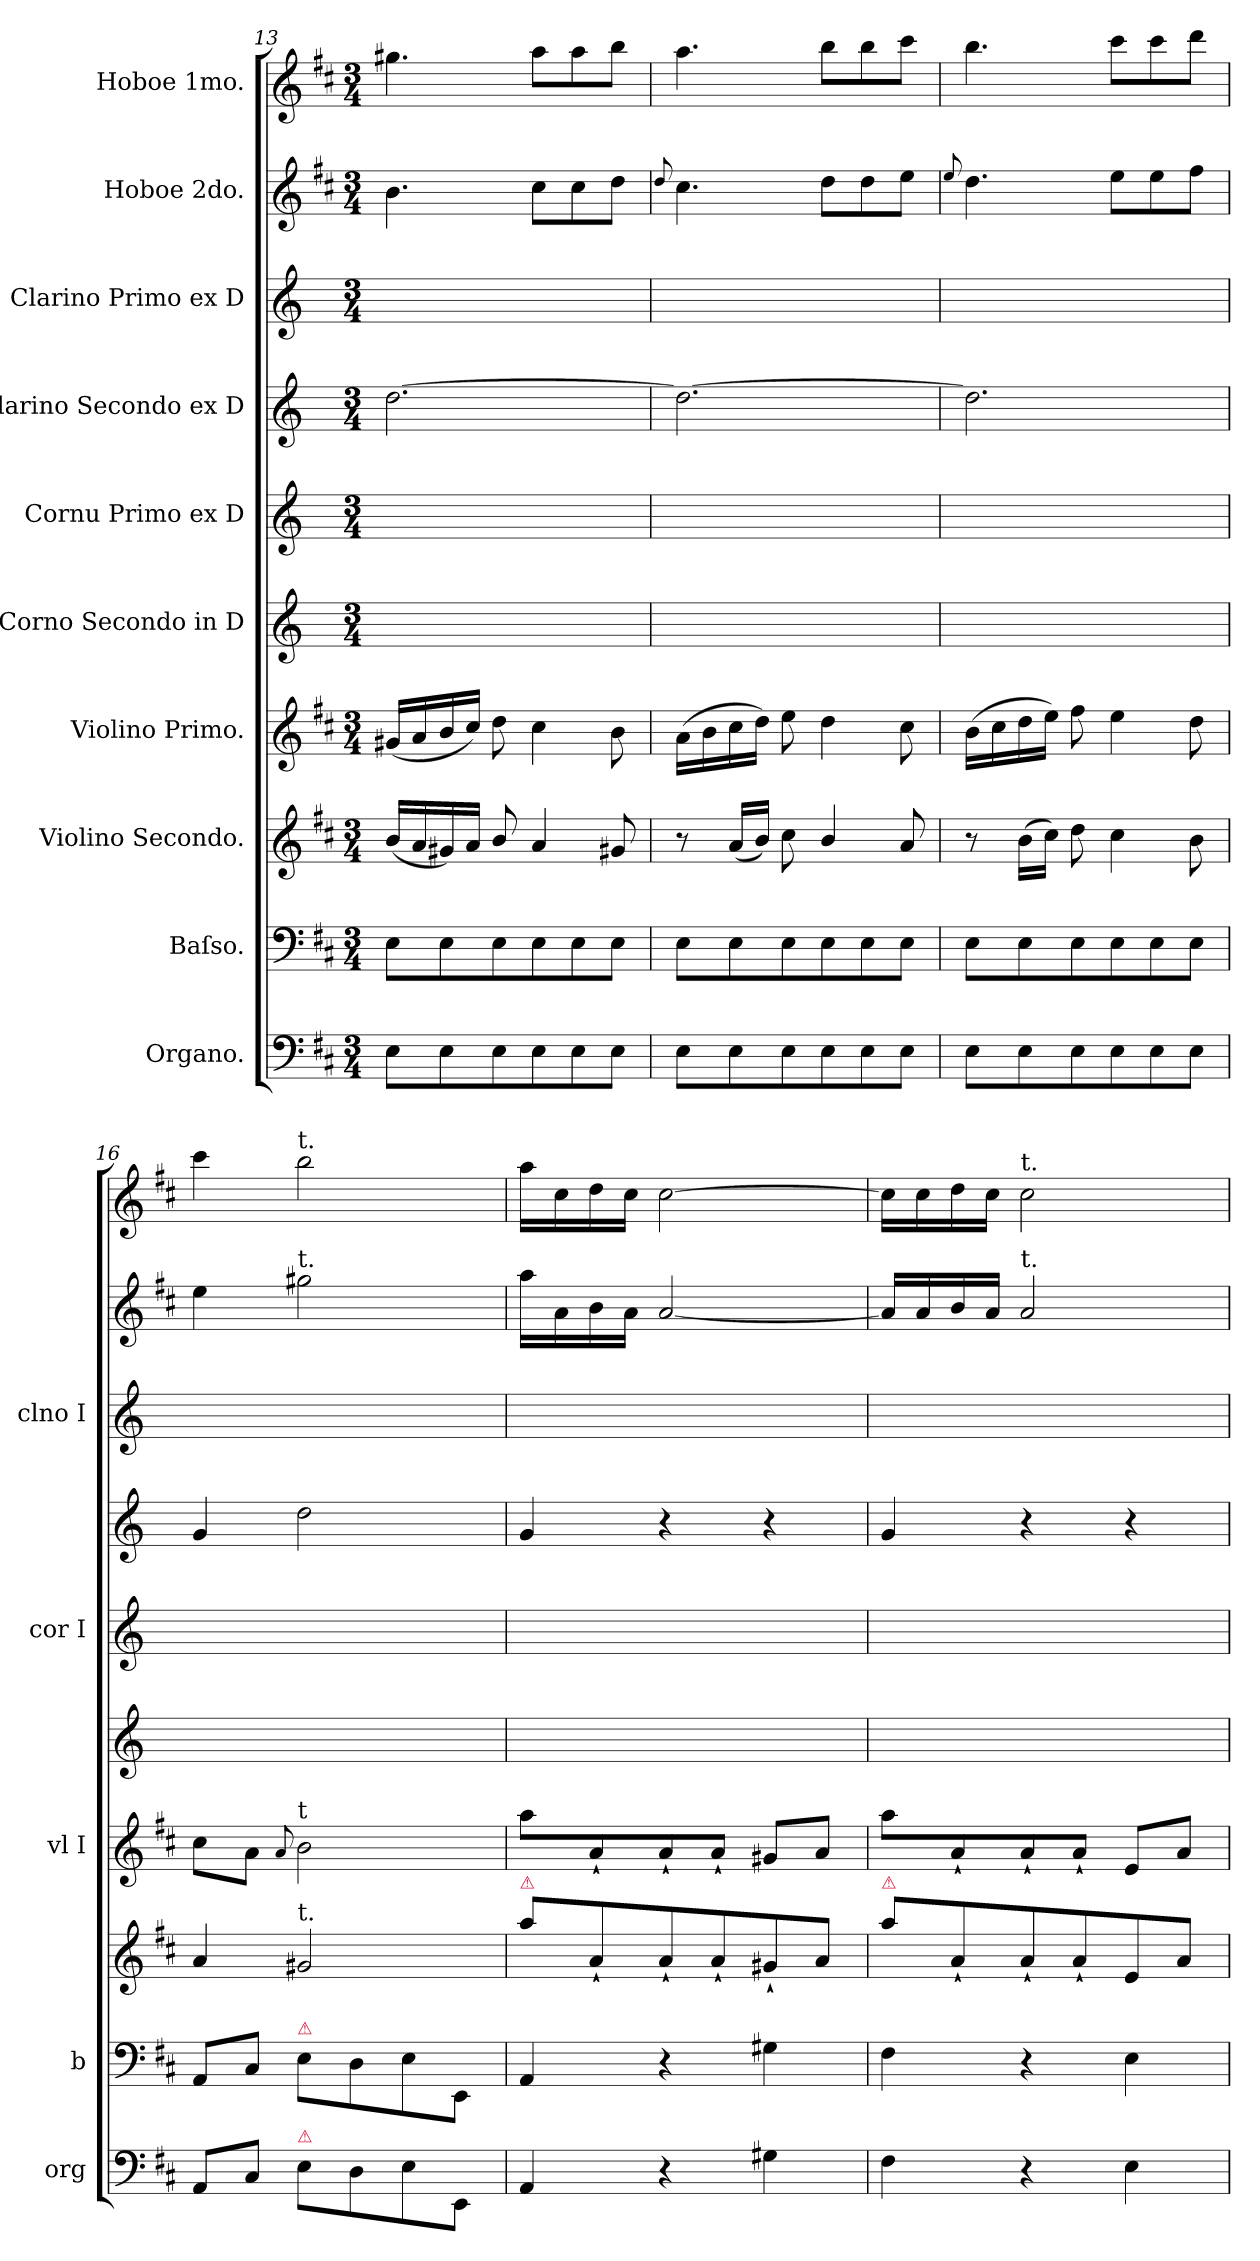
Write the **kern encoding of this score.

**kern	**kern	**kern	**kern	**kern	**kern	**kern	**kern	**kern	**kern
*part10	*part9	*part8	*part7	*part6	*part5	*part4	*part3	*part2	*part1
*staff10	*staff9	*staff8	*staff7	*staff6	*staff5	*staff4	*staff3	*staff2	*staff1
*I"Organo.	*I"Baſso.	*I"Violino Secondo.	*I"Violino Primo.	*I"Corno Secondo in D	*I"Cornu Primo ex D	*I"Clarino Secondo ex D	*I"Clarino Primo ex D	*I"Hoboe 2do.	*I"Hoboe 1mo.
*I'org	*I'b	*	*I'vl I	*	*I'cor I	*	*I'clno I	*	*
*clefF4	*clefF4	*clefG2	*clefG2	*clefG2	*clefG2	*clefG2	*clefG2	*clefG2	*clefG2
*	*	*	*	*ITrd6c10	*ITrd6c10	*ITrd-1c-2	*ITrd-1c-2	*	*
*k[f#c#]	*k[f#c#]	*k[f#c#]	*k[f#c#]	*k[f#c#]	*k[f#c#]	*k[f#c#]	*k[f#c#]	*k[f#c#]	*k[f#c#]
*D:	*D:	*D:	*D:	*D:	*D:	*D:	*D:	*D:	*D:
*M3/4	*M3/4	*M3/4	*M3/4	*M3/4	*M3/4	*M3/4	*M3/4	*M3/4	*M3/4
=13	=13	=13	=13	=13	=13	=13	=13	=13	=13
8E\L	8E\L	(16b/LL	(16g#X/LL	2.ryy	2.ryy	[2.ee\	2.ryy	4.b\	4.gg#X\
.	.	16a/	16a/	.	.	.	.	.	.
8E\	8E\	16g#X/)	16b/	.	.	.	.	.	.
.	.	16a/JJ	16cc#/JJ)	.	.	.	.	.	.
8E\	8E\	8b/	8dd\	.	.	.	.	.	.
8E\	8E\	4a/	4cc#\	.	.	.	.	8cc#\L	8aa\L
8E\	8E\	.	.	.	.	.	.	8cc#\	8aa\
8E\J	8E\J	8g#X/	8b\	.	.	.	.	8dd\J	8bb\J
=14	=14	=14	=14	=14	=14	=14	=14	=14	=14
.	.	.	.	.	.	.	.	8qqdd/	.
8E\L	8E\L	8r	(16a\LL	2.ryy	2.ryy	2.ee\_	2.ryy	4.cc#\	4.aa\
.	.	.	16b\	.	.	.	.	.	.
8E\	8E\	(16a/LL	16cc#\	.	.	.	.	.	.
.	.	16b/JJ)	16dd\JJ)	.	.	.	.	.	.
8E\	8E\	8cc#\	8ee\	.	.	.	.	.	.
8E\	8E\	4b/	4dd\	.	.	.	.	8dd\L	8bb\L
8E\	8E\	.	.	.	.	.	.	8dd\	8bb\
8E\J	8E\J	8a/	8cc#\	.	.	.	.	8ee\J	8ccc#\J
=15	=15	=15	=15	=15	=15	=15	=15	=15	=15
.	.	.	.	.	.	.	.	8qqee/	.
8E\L	8E\L	8r	(16b\LL	2.ryy	2.ryy	2.ee\]	2.ryy	4.dd\	4.bb\
.	.	.	16cc#\	.	.	.	.	.	.
8E\	8E\	(16b\LL	16dd\	.	.	.	.	.	.
.	.	16cc#\JJ)	16ee\JJ)	.	.	.	.	.	.
8E\	8E\	8dd\	8ff#\	.	.	.	.	.	.
8E\	8E\	4cc#\	4ee\	.	.	.	.	8ee\L	8ccc#\L
8E\	8E\	.	.	.	.	.	.	8ee\	8ccc#\
8E\J	8E\J	8b\	8dd\	.	.	.	.	8ff#\J	8ddd\J
=16	=16	=16	=16	=16	=16	=16	=16	=16	=16
8AA/L	8AA/L	4a/	8cc#\L	2.ryy	2.ryy	4a/	2.ryy	4ee\	4ccc#\
8C#/J	8C#/J	.	8a\J	.	.	.	.	.	.
.	.	.	8qqa/	.	.	.	.	.	.
!	!	!	!	!	!	!	!	!	!LO:TX:a:t=t.
!	!	!	!	!	!	!	!	!LO:TX:a:t=t.	!
!	!	!	!LO:TX:a:t=t	!	!	!	!	!	!
!	!	!LO:TX:a:t=t.	!	!	!	!	!	!	!
!	!LO:TX:a:color=crimson:t=⚠	!	!	!	!	!	!	!	!
!LO:TX:a:color=crimson:t=⚠	!	!	!	!	!	!	!	!	!
8E\L	8E\L	2g#X/	2b\	.	.	2ee\	.	2gg#X\	2bb\
8D\	8D\	.	.	.	.	.	.	.	.
8E\	8E\	.	.	.	.	.	.	.	.
8EE/J	8EE/J	.	.	.	.	.	.	.	.
=17	=17	=17	=17	=17	=17	=17	=17	=17	=17
!	!	!LO:TX:a:color=crimson:t=⚠	!	!	!	!	!	!	!
4AA/	4AA/	8aa\L	8aa\L	2.ryy	2.ryy	4a/	2.ryy	16aa\LL	16aa\LL
.	.	.	.	.	.	.	.	16a\	16cc#\
.	.	8a`/	8a`/	.	.	.	.	16b\	16dd\
.	.	.	.	.	.	.	.	16a\JJ	16cc#\JJ
4r	4r	8a`/	8a`/	.	.	4r	.	[2a/	[2cc#\
.	.	8a`/	8a`/J	.	.	.	.	.	.
4G#X\	4G#X\	8g#X`/	8g#X/L	.	.	4r	.	.	.
.	.	8a/J	8a/J	.	.	.	.	.	.
=18	=18	=18	=18	=18	=18	=18	=18	=18	=18
!	!	!LO:TX:a:color=crimson:t=⚠	!	!	!	!	!	!	!
4F#\	4F#\	8aa\L	8aa\L	2.ryy	2.ryy	4a/	2.ryy	16a/LL]	16cc#\LL]
.	.	.	.	.	.	.	.	16a/	16cc#\
.	.	8a`/	8a`/	.	.	.	.	16b/	16dd\
.	.	.	.	.	.	.	.	16a/JJ	16cc#\JJ
!	!	!	!	!	!	!	!	!	!LO:TX:a:t=t.
!	!	!	!	!	!	!	!	!LO:TX:a:t=t.	!
4r	4r	8a`/	8a`/	.	.	4r	.	2a/	2cc#\
.	.	8a`/	8a`/J	.	.	.	.	.	.
4E\	4E\	8e/	8e/L	.	.	4r	.	.	.
.	.	8a/J	8a/J	.	.	.	.	.	.
=	=	=	=	=	=	=	=	=	=
*-	*-	*-	*-	*-	*-	*-	*-	*-	*-
